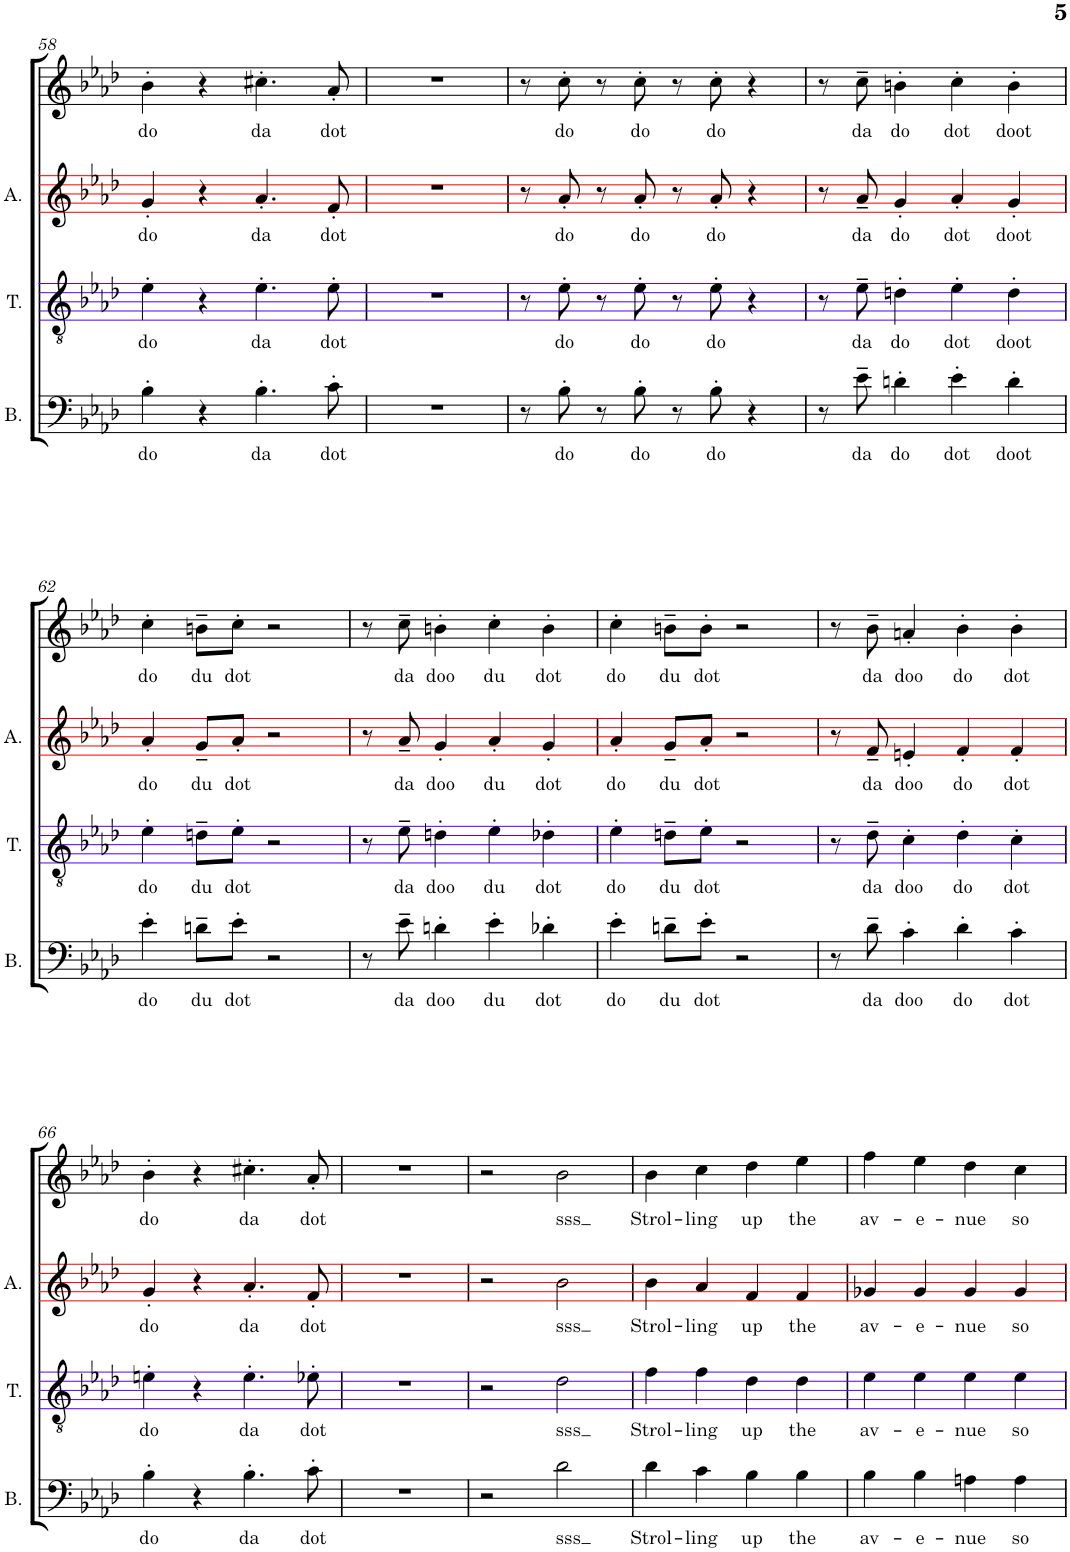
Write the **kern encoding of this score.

**kern	**text	**kern	**text	**kern	**text	**kern	**text
*part4	*part4	*part3	*part3	*part2	*part2	*part1	*part1
*staff4	*staff4	*staff3	*staff3	*staff2	*staff2	*staff1	*staff1
*I"Bass	*	*I"Tenor	*	*I"Alto	*	*I"Soprano	*
*I'B.	*	*I'T.	*	*I'A.	*	*	*
!!LO:PB:g=z
*clefF4	*	*clefGv2	*	*clefG2	*	*clefG2	*
*	*	*	*	*Trd5c9	*	*Trd1c2	*
*k[b-e-a-d-]	*	*k[b-e-a-d-]	*	*k[b-e-a-d-]	*	*k[b-e-a-d-]	*
*M4/4	*	*M4/4	*	*M4/4	*	*M4/4	*
*met(c)	*	*met(c)	*	*met(c)	*	*met(c)	*
=58	=58	=58	=58	=58	=58	=58	=58
!	!LO:LY:b	!	!LO:LY:b	!	!LO:LY:b	!	!LO:LY:b
4B-'\	do	4e-'\	do	4g'/	do	4b-'\	do
4r	.	4r	.	4r	.	4r	.
!	!LO:LY:b	!	!LO:LY:b	!	!LO:LY:b	!	!LO:LY:b
4.B-'\	da	4.e-'\	da	4.a-'/	da	4.cc#X'\	da
!	!LO:LY:b	!	!LO:LY:b	!	!LO:LY:b	!	!LO:LY:b
8c'\	dot	8e-'\	dot	8f'/	dot	8a-'/	dot
=59	=59	=59	=59	=59	=59	=59	=59
1r	.	1r	.	1r	.	1r	.
=60	=60	=60	=60	=60	=60	=60	=60
8r	.	8r	.	8r	.	8r	.
!	!LO:LY:b	!	!LO:LY:b	!	!LO:LY:b	!	!LO:LY:b
8B-'\	do	8e-'\	do	8a-'/	do	8cc'\	do
8r	.	8r	.	8r	.	8r	.
!	!LO:LY:b	!	!LO:LY:b	!	!LO:LY:b	!	!LO:LY:b
8B-'\	do	8e-'\	do	8a-'/	do	8cc'\	do
8r	.	8r	.	8r	.	8r	.
!	!LO:LY:b	!	!LO:LY:b	!	!LO:LY:b	!	!LO:LY:b
8B-'\	do	8e-'\	do	8a-'/	do	8cc'\	do
4r	.	4r	.	4r	.	4r	.
=61	=61	=61	=61	=61	=61	=61	=61
8r	.	8r	.	8r	.	8r	.
!	!LO:LY:b	!	!LO:LY:b	!	!LO:LY:b	!	!LO:LY:b
8e-~\	da	8e-~\	da	8a-~/	da	8cc~\	da
!	!LO:LY:b	!	!LO:LY:b	!	!LO:LY:b	!	!LO:LY:b
4dn'\	do	4dn'\	do	4g'/	do	4bn'\	do
!	!LO:LY:b	!	!LO:LY:b	!	!LO:LY:b	!	!LO:LY:b
4e-'\	dot	4e-'\	dot	4a-'/	dot	4cc'\	dot
!	!LO:LY:b	!	!LO:LY:b	!	!LO:LY:b	!	!LO:LY:b
4d'\	doot	4d'\	doot	4g'/	doot	4b'\	doot
!!LO:LB:g=z
=62	=62	=62	=62	=62	=62	=62	=62
!	!LO:LY:b	!	!LO:LY:b	!	!LO:LY:b	!	!LO:LY:b
4e-'\	do	4e-'\	do	4a-'/	do	4cc'\	do
!	!LO:LY:b	!	!LO:LY:b	!	!LO:LY:b	!	!LO:LY:b
8dn~\L	du	8dn~\L	du	8g~/L	du	8bn~\L	du
!	!LO:LY:b	!	!LO:LY:b	!	!LO:LY:b	!	!LO:LY:b
8e-'\J	dot	8e-'\J	dot	8a-'/J	dot	8cc'\J	dot
2r	.	2r	.	2r	.	2r	.
=63	=63	=63	=63	=63	=63	=63	=63
8r	.	8r	.	8r	.	8r	.
!	!LO:LY:b	!	!LO:LY:b	!	!LO:LY:b	!	!LO:LY:b
8e-~\	da	8e-~\	da	8a-~/	da	8cc~\	da
!	!LO:LY:b	!	!LO:LY:b	!	!LO:LY:b	!	!LO:LY:b
4dn'\	doo	4dn'\	doo	4g'/	doo	4bn'\	doo
!	!LO:LY:b	!	!LO:LY:b	!	!LO:LY:b	!	!LO:LY:b
4e-'\	du	4e-'\	du	4a-'/	du	4cc'\	du
!	!LO:LY:b	!	!LO:LY:b	!	!LO:LY:b	!	!LO:LY:b
4d-X'\	dot	4d-X'\	dot	4g'/	dot	4b'\	dot
=64	=64	=64	=64	=64	=64	=64	=64
!	!LO:LY:b	!	!LO:LY:b	!	!LO:LY:b	!	!LO:LY:b
4e-'\	do	4e-'\	do	4a-'/	do	4cc'\	do
!	!LO:LY:b	!	!LO:LY:b	!	!LO:LY:b	!	!LO:LY:b
8dn~\L	du	8dn~\L	du	8g~/L	du	8bn~\L	du
!	!LO:LY:b	!	!LO:LY:b	!	!LO:LY:b	!	!LO:LY:b
8e-'\J	dot	8e-'\J	dot	8a-'/J	dot	8b'\J	dot
2r	.	2r	.	2r	.	2r	.
=65	=65	=65	=65	=65	=65	=65	=65
8r	.	8r	.	8r	.	8r	.
!	!LO:LY:b	!	!LO:LY:b	!	!LO:LY:b	!	!LO:LY:b
8d-~\	da	8d-~\	da	8f~/	da	8b-~\	da
!	!LO:LY:b	!	!LO:LY:b	!	!LO:LY:b	!	!LO:LY:b
4c'\	doo	4c'\	doo	4en'/	doo	4an'/	doo
!	!LO:LY:b	!	!LO:LY:b	!	!LO:LY:b	!	!LO:LY:b
4d-'\	do	4d-'\	do	4f'/	do	4b-'\	do
!	!LO:LY:b	!	!LO:LY:b	!	!LO:LY:b	!	!LO:LY:b
4c'\	dot	4c'\	dot	4f'/	dot	4b-'\	dot
!!LO:LB:g=z
=66	=66	=66	=66	=66	=66	=66	=66
!	!LO:LY:b	!	!LO:LY:b	!	!LO:LY:b	!	!LO:LY:b
4B-'\	do	4en'\	do	4g'/	do	4b-'\	do
4r	.	4r	.	4r	.	4r	.
!	!LO:LY:b	!	!LO:LY:b	!	!LO:LY:b	!	!LO:LY:b
4.B-'\	da	4.e'\	da	4.a-'/	da	4.cc#X'\	da
!	!LO:LY:b	!	!LO:LY:b	!	!LO:LY:b	!	!LO:LY:b
8c'\	dot	8e-X'\	dot	8f'/	dot	8a-'/	dot
=67	=67	=67	=67	=67	=67	=67	=67
1r	.	1r	.	1r	.	1r	.
=68	=68	=68	=68	=68	=68	=68	=68
2r	.	2r	.	2r	.	2r	.
!	!LO:LY:b	!	!LO:LY:b	!	!LO:LY:b	!	!LO:LY:b
2d-\	sss	2d-\	sss	2b-\	sss	2b-\	sss
=69	=69	=69	=69	=69	=69	=69	=69
!	!LO:LY:b	!	!LO:LY:b	!	!LO:LY:b	!	!LO:LY:b
4d-\	Strol-	4f\	Strol-	4b-\	Strol-	4b-\	Strol-
!	!LO:LY:b	!	!LO:LY:b	!	!LO:LY:b	!	!LO:LY:b
4c\	-ling	4f\	-ling	4a-/	-ling	4cc\	-ling
!	!LO:LY:b	!	!LO:LY:b	!	!LO:LY:b	!	!LO:LY:b
4B-\	up	4d-\	up	4f/	up	4dd-\	up
!	!LO:LY:b	!	!LO:LY:b	!	!LO:LY:b	!	!LO:LY:b
4B-\	the	4d-\	the	4f/	the	4ee-\	the
=70	=70	=70	=70	=70	=70	=70	=70
!	!LO:LY:b	!	!LO:LY:b	!	!LO:LY:b	!	!LO:LY:b
4B-\	av-	4e-\	av-	4g-X/	av-	4ff\	av-
!	!LO:LY:b	!	!LO:LY:b	!	!LO:LY:b	!	!LO:LY:b
4B-\	-e-	4e-\	-e-	4g-/	-e-	4ee-\	-e-
!	!LO:LY:b	!	!LO:LY:b	!	!LO:LY:b	!	!LO:LY:b
4An\	-nue	4e-\	-nue	4g-/	-nue	4dd-\	-nue
!	!LO:LY:b	!	!LO:LY:b	!	!LO:LY:b	!	!LO:LY:b
4A\	so	4e-\	so	4g-/	so	4cc\	so
=	=	=	=	=	=	=	=
*-	*-	*-	*-	*-	*-	*-	*-
